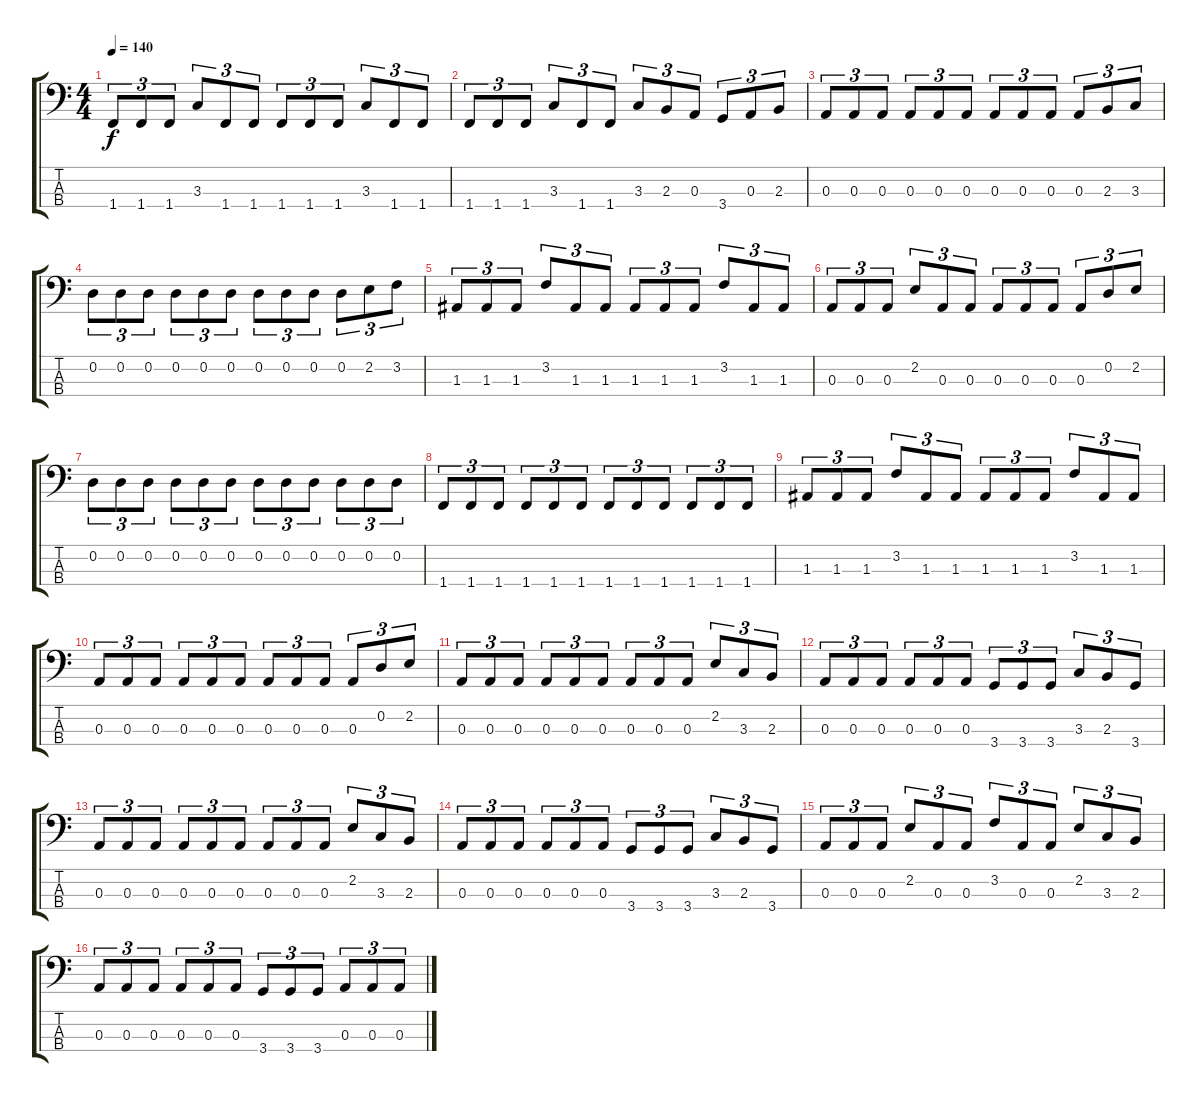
\track "" {instrument electricbassfinger}
\staff {score tabs}
\tuning (G2 D2 A1 E1) {hide}
\ts (4 4)
\tempo 140
\clef f4
\ks c
1.4.8{tu (3 2) dy f} 1.4.8{tu (3 2)} 1.4.8{tu (3 2)} 3.3.8{tu (3 2)} 1.4.8{tu (3 2)} 1.4.8{tu (3 2)} 1.4.8{tu (3 2)} 1.4.8{tu (3 2)} 1.4.8{tu (3 2)} 3.3.8{tu (3 2)} 1.4.8{tu (3 2)} 1.4.8{tu (3 2)} |
1.4.8{tu (3 2)} 1.4.8{tu (3 2)} 1.4.8{tu (3 2)} 3.3.8{tu (3 2)} 1.4.8{tu (3 2)} 1.4.8{tu (3 2)} 3.3.8{tu (3 2)} 2.3.8{tu (3 2)} 0.3.8{tu (3 2)} 3.4.8{tu (3 2)} 0.3.8{tu (3 2)} 2.3.8{tu (3 2)} |
0.3.8{tu (3 2)} 0.3.8{tu (3 2)} 0.3.8{tu (3 2)} 0.3.8{tu (3 2)} 0.3.8{tu (3 2)} 0.3.8{tu (3 2)} 0.3.8{tu (3 2)} 0.3.8{tu (3 2)} 0.3.8{tu (3 2)} 0.3.8{tu (3 2)} 2.3.8{tu (3 2)} 3.3.8{tu (3 2)} |
0.2.8{tu (3 2)} 0.2.8{tu (3 2)} 0.2.8{tu (3 2)} 0.2.8{tu (3 2)} 0.2.8{tu (3 2)} 0.2.8{tu (3 2)} 0.2.8{tu (3 2)} 0.2.8{tu (3 2)} 0.2.8{tu (3 2)} 0.2.8{tu (3 2)} 2.2.8{tu (3 2)} 3.2.8{tu (3 2)} |
1.3.8{tu (3 2)} 1.3.8{tu (3 2)} 1.3.8{tu (3 2)} 3.2.8{tu (3 2)} 1.3.8{tu (3 2)} 1.3.8{tu (3 2)} 1.3.8{tu (3 2)} 1.3.8{tu (3 2)} 1.3.8{tu (3 2)} 3.2.8{tu (3 2)} 1.3.8{tu (3 2)} 1.3.8{tu (3 2)} |
0.3.8{tu (3 2)} 0.3.8{tu (3 2)} 0.3.8{tu (3 2)} 2.2.8{tu (3 2)} 0.3.8{tu (3 2)} 0.3.8{tu (3 2)} 0.3.8{tu (3 2)} 0.3.8{tu (3 2)} 0.3.8{tu (3 2)} 0.3.8{tu (3 2)} 0.2.8{tu (3 2)} 2.2.8{tu (3 2)} |
0.2.8{tu (3 2)} 0.2.8{tu (3 2)} 0.2.8{tu (3 2)} 0.2.8{tu (3 2)} 0.2.8{tu (3 2)} 0.2.8{tu (3 2)} 0.2.8{tu (3 2)} 0.2.8{tu (3 2)} 0.2.8{tu (3 2)} 0.2.8{tu (3 2)} 0.2.8{tu (3 2)} 0.2.8{tu (3 2)} |
1.4.8{tu (3 2)} 1.4.8{tu (3 2)} 1.4.8{tu (3 2)} 1.4.8{tu (3 2)} 1.4.8{tu (3 2)} 1.4.8{tu (3 2)} 1.4.8{tu (3 2)} 1.4.8{tu (3 2)} 1.4.8{tu (3 2)} 1.4.8{tu (3 2)} 1.4.8{tu (3 2)} 1.4.8{tu (3 2)} |
1.3.8{tu (3 2)} 1.3.8{tu (3 2)} 1.3.8{tu (3 2)} 3.2.8{tu (3 2)} 1.3.8{tu (3 2)} 1.3.8{tu (3 2)} 1.3.8{tu (3 2)} 1.3.8{tu (3 2)} 1.3.8{tu (3 2)} 3.2.8{tu (3 2)} 1.3.8{tu (3 2)} 1.3.8{tu (3 2)} |
0.3.8{tu (3 2)} 0.3.8{tu (3 2)} 0.3.8{tu (3 2)} 0.3.8{tu (3 2)} 0.3.8{tu (3 2)} 0.3.8{tu (3 2)} 0.3.8{tu (3 2)} 0.3.8{tu (3 2)} 0.3.8{tu (3 2)} 0.3.8{tu (3 2)} 0.2.8{tu (3 2)} 2.2.8{tu (3 2)} |
0.3.8{tu (3 2)} 0.3.8{tu (3 2)} 0.3.8{tu (3 2)} 0.3.8{tu (3 2)} 0.3.8{tu (3 2)} 0.3.8{tu (3 2)} 0.3.8{tu (3 2)} 0.3.8{tu (3 2)} 0.3.8{tu (3 2)} 2.2.8{tu (3 2)} 3.3.8{tu (3 2)} 2.3.8{tu (3 2)} |
0.3.8{tu (3 2)} 0.3.8{tu (3 2)} 0.3.8{tu (3 2)} 0.3.8{tu (3 2)} 0.3.8{tu (3 2)} 0.3.8{tu (3 2)} 3.4.8{tu (3 2)} 3.4.8{tu (3 2)} 3.4.8{tu (3 2)} 3.3.8{tu (3 2)} 2.3.8{tu (3 2)} 3.4.8{tu (3 2)} |
0.3.8{tu (3 2)} 0.3.8{tu (3 2)} 0.3.8{tu (3 2)} 0.3.8{tu (3 2)} 0.3.8{tu (3 2)} 0.3.8{tu (3 2)} 0.3.8{tu (3 2)} 0.3.8{tu (3 2)} 0.3.8{tu (3 2)} 2.2.8{tu (3 2)} 3.3.8{tu (3 2)} 2.3.8{tu (3 2)} |
0.3.8{tu (3 2)} 0.3.8{tu (3 2)} 0.3.8{tu (3 2)} 0.3.8{tu (3 2)} 0.3.8{tu (3 2)} 0.3.8{tu (3 2)} 3.4.8{tu (3 2)} 3.4.8{tu (3 2)} 3.4.8{tu (3 2)} 3.3.8{tu (3 2)} 2.3.8{tu (3 2)} 3.4.8{tu (3 2)} |
0.3.8{tu (3 2)} 0.3.8{tu (3 2)} 0.3.8{tu (3 2)} 2.2.8{tu (3 2)} 0.3.8{tu (3 2)} 0.3.8{tu (3 2)} 3.2.8{tu (3 2)} 0.3.8{tu (3 2)} 0.3.8{tu (3 2)} 2.2.8{tu (3 2)} 3.3.8{tu (3 2)} 2.3.8{tu (3 2)} |
0.3.8{tu (3 2)} 0.3.8{tu (3 2)} 0.3.8{tu (3 2)} 0.3.8{tu (3 2)} 0.3.8{tu (3 2)} 0.3.8{tu (3 2)} 3.4.8{tu (3 2)} 3.4.8{tu (3 2)} 3.4.8{tu (3 2)} 0.3.8{tu (3 2)} 0.3.8{tu (3 2)} 0.3.8{tu (3 2)}
